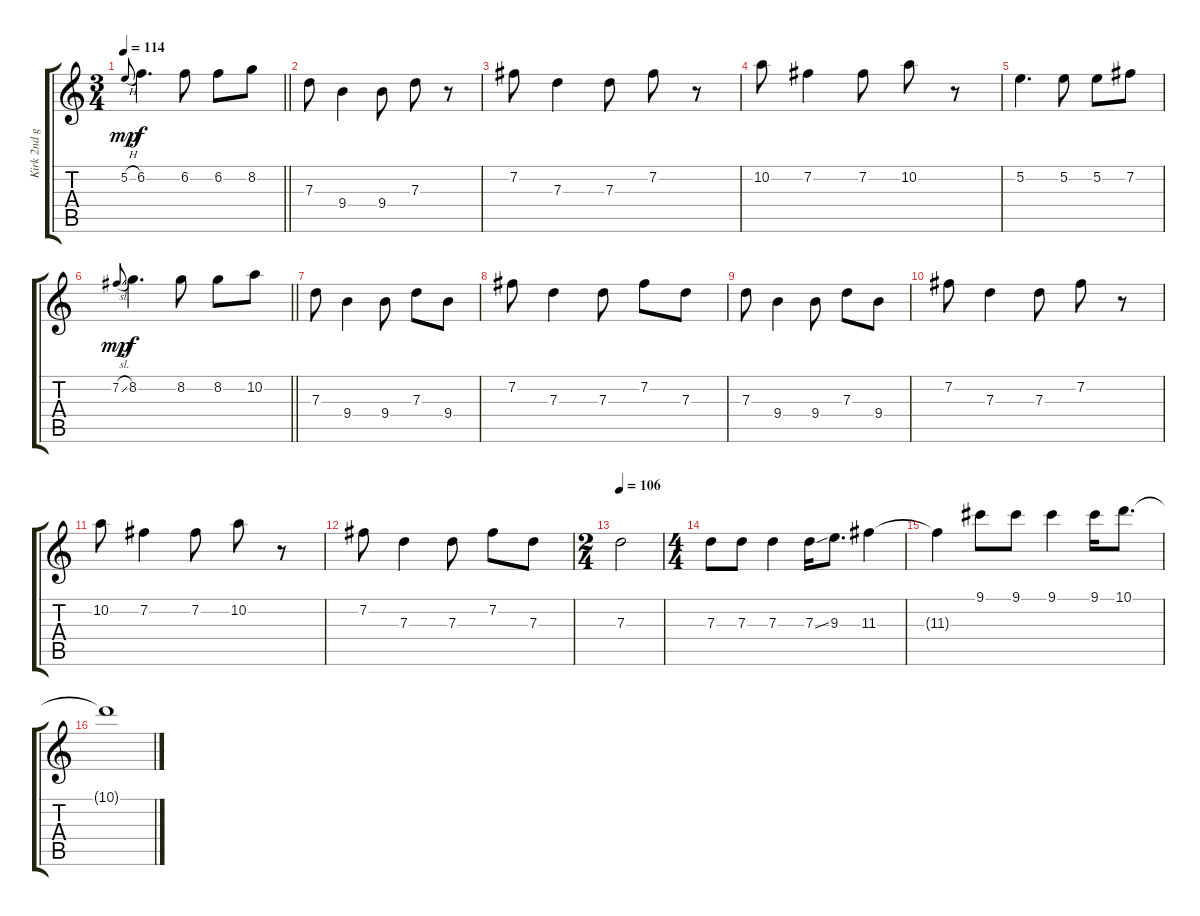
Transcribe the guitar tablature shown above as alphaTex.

\track ("Kirk 2nd guitar" "Kirk 2nd g") {instrument distortionguitar}
\staff {score tabs}
\tuning (E4 B3 G3 D3 A2 E2) {hide}
\ts (3 4)
\tempo 114
\clef g2
\barLineRight lightlight
\ks c
5.2{h}.8{gr onbeat dy mp} 6.2.4{d dy f} 6.2.8 6.2.8 8.2.8 |
7.3.8 9.4.4 9.4.8 7.3.8 r.8 |
7.2.8 7.3.4 7.3.8 7.2.8 r.8 |
10.2.8 7.2.4 7.2.8 10.2.8 r.8 |
5.2.4{d} 5.2.8 5.2.8 7.2.8 |
\barLineRight lightlight
7.2{sl}.8{gr onbeat dy mp} 8.2.4{d dy f} 8.2.8 8.2.8 10.2.8 |
7.3.8 9.4.4 9.4.8 7.3.8 9.4.8 |
7.2.8 7.3.4 7.3.8 7.2.8 7.3.8 |
7.3.8 9.4.4 9.4.8 7.3.8 9.4.8 |
7.2.8 7.3.4 7.3.8 7.2.8 r.8 |
10.2.8 7.2.4 7.2.8 10.2.8 r.8 |
7.2.8 7.3.4 7.3.8 7.2.8 7.3.8 |
\ts (2 4)
\tempo 106
7.3.2 |
\ts (4 4)
7.3.8 7.3.8 7.3.4 7.3{ss}.16 9.3.8{d} 11.3.4 |
11.3{t}.4 9.1.8 9.1.8 9.1.4 9.1.16 10.1.8{d} |
10.1{t}.1
